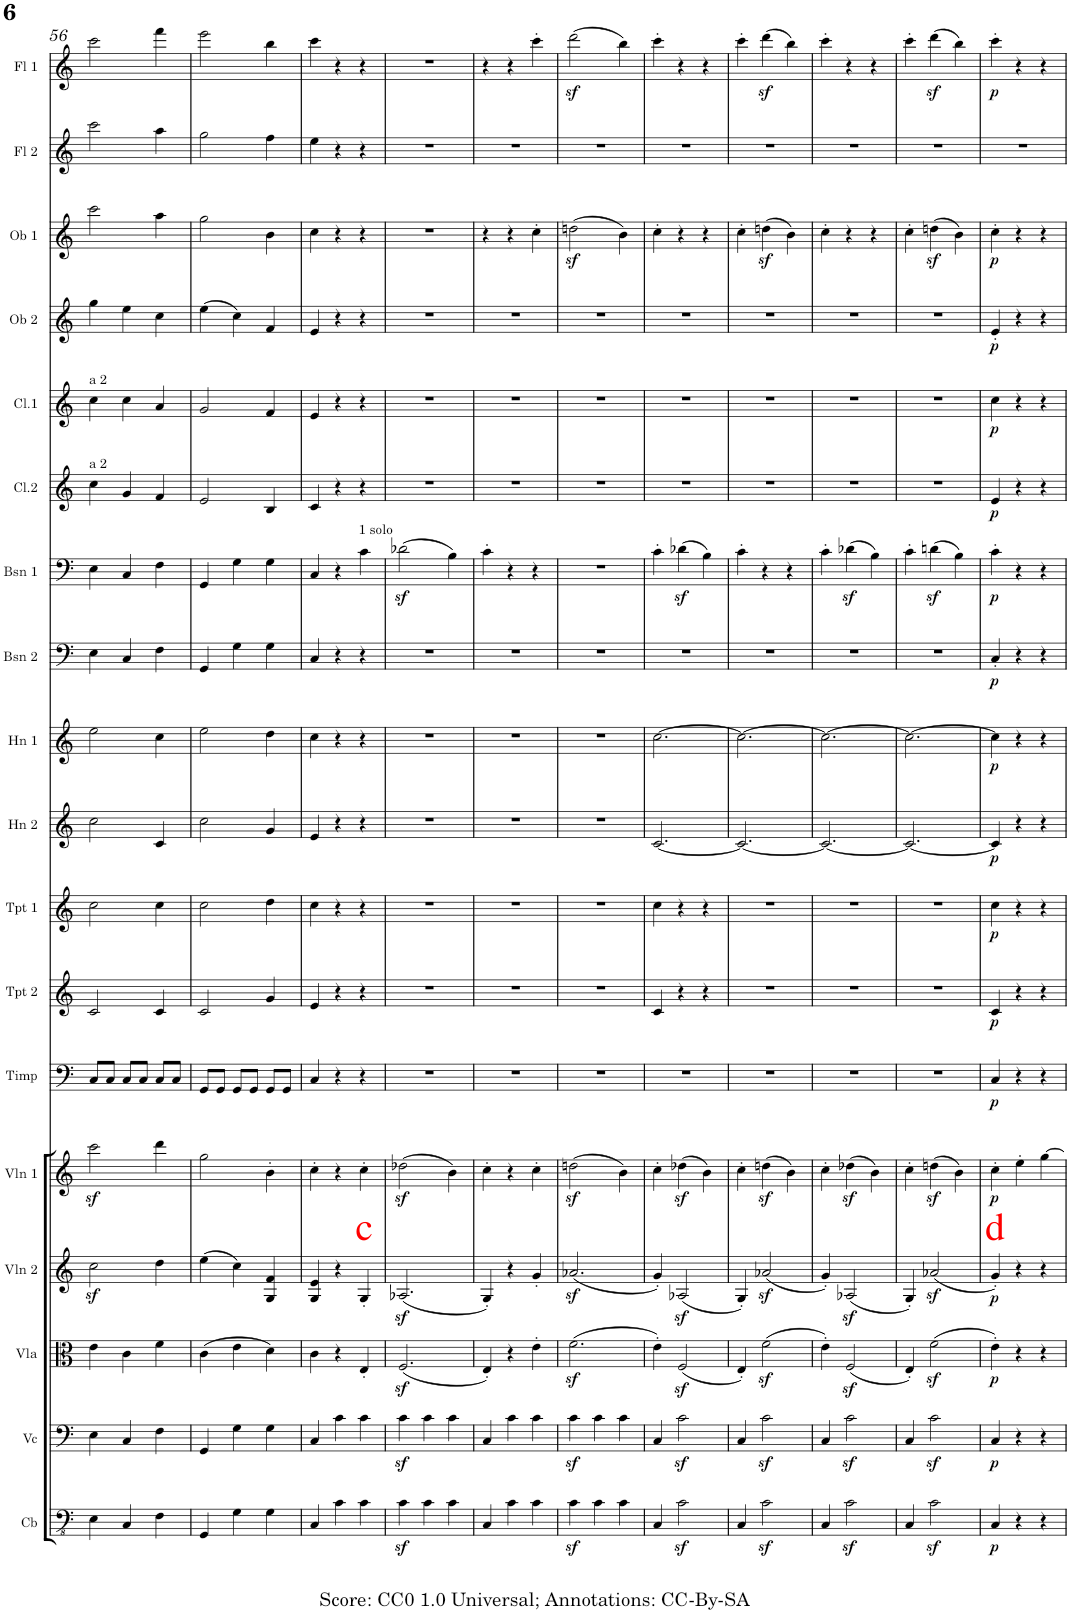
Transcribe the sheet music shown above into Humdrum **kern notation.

**kern	**dynam	**kern	**dynam	**kern	**dynam	**kern	**dynam	**kern	**text	**dynam	**kern	**dynam	**kern	**dynam	**kern	**dynam	**kern	**dynam	**kern	**dynam	**kern	**dynam	**kern	**dynam	**kern	**dynam	**kern	**dynam	**kern	**dynam	**kern	**dynam	**kern	**kern	**dynam
*part18	*part18	*part17	*part17	*part16	*part16	*part15	*part15	*part14	*part14	*part14	*part13	*part13	*part12	*part12	*part11	*part11	*part10	*part10	*part9	*part9	*part8	*part8	*part7	*part7	*part6	*part6	*part5	*part5	*part4	*part4	*part3	*part3	*part2	*part1	*part1
*staff18	*staff18	*staff17	*staff17	*staff16	*staff16	*staff15	*staff15	*staff14	*staff14	*staff14	*staff13	*staff13	*staff12	*staff12	*staff11	*staff11	*staff10	*staff10	*staff9	*staff9	*staff8	*staff8	*staff7	*staff7	*staff6	*staff6	*staff5	*staff5	*staff4	*staff4	*staff3	*staff3	*staff2	*staff1	*staff1
*I"Contrabass	*	*I"Violoncello	*	*I"Viola	*	*I"Violin 2	*	*I"Violin 1	*	*	*I"Timpani	*	*I"C Trumpet 2	*	*I"C Trumpet 1	*	*I"C Horn 2	*	*I"C Horn 1	*	*I"Bassoon 2	*	*I"Bassoon 1	*	*I"C Clarinet 2	*	*I"C Clarinet 1	*	*I"Oboe 2	*	*I"Oboe 1	*	*I"Flute 2	*I"Flute 1	*
*I'Cb	*	*I'Vc	*	*I'Vla	*	*I'Vln 2	*	*I'Vln 1	*	*	*I'Timp	*	*I'Tpt 2	*	*I'Tpt 1	*	*I'Hn 2	*	*I'Hn 1	*	*I'Bsn 2	*	*I'Bsn 1	*	*I'Cl.2	*	*I'Cl.1	*	*I'Ob 2	*	*I'Ob 1	*	*I'Fl 2	*I'Fl 1	*
!!LO:PB:g=z
*clefFv4	*	*clefF4	*	*clefC3	*	*clefG2	*	*clefG2	*	*	*clefF4	*	*clefG2	*	*clefG2	*	*clefG2	*	*clefG2	*	*clefF4	*	*clefF4	*	*clefG2	*	*clefG2	*	*clefG2	*	*clefG2	*	*clefG2	*clefG2	*
*	*	*	*	*	*	*	*	*	*	*	*	*	*	*	*	*	*Trd7c12	*	*Trd7c12	*	*	*	*	*	*Trd1c2	*	*Trd1c2	*	*	*	*	*	*	*	*
*k[]	*	*k[]	*	*k[]	*	*k[]	*	*k[]	*	*	*k[]	*	*k[]	*	*k[]	*	*k[]	*	*k[]	*	*k[]	*	*k[]	*	*k[]	*	*k[]	*	*k[]	*	*k[]	*	*k[]	*k[]	*
*M3/4	*	*M3/4	*	*M3/4	*	*M3/4	*	*M3/4	*	*	*M3/4	*	*M3/4	*	*M3/4	*	*M3/4	*	*M3/4	*	*M3/4	*	*M3/4	*	*M3/4	*	*M3/4	*	*M3/4	*	*M3/4	*	*M3/4	*M3/4	*
=56	=56	=56	=56	=56	=56	=56	=56	=56	=56	=56	=56	=56	=56	=56	=56	=56	=56	=56	=56	=56	=56	=56	=56	=56	=56	=56	=56	=56	=56	=56	=56	=56	=56	=56	=56
!	!	!	!	!	!	!	!	!	!	!	!	!	!	!	!	!	!	!	!	!	!	!	!	!	!	!	!LO:TX:a:t=a 2	!	!	!	!	!	!	!	!
!	!	!	!	!	!	!	!	!	!	!	!	!	!	!	!	!	!	!	!	!	!	!	!	!	!LO:TX:a:t=a 2	!	!	!	!	!	!	!	!	!	!
4EE\	.	4E\	.	4e\	.	2ccz<\	.	2cccz<\	.	.	8C/L	.	2c/	.	2cc\	.	2cc\	.	2ee\	.	4E\	.	4E\	.	4cc\	.	4cc\	.	4gg\	.	2ccc\	.	2ccc\	2ccc\	.
.	.	.	.	.	.	.	.	.	.	.	8C/J	.	.	.	.	.	.	.	.	.	.	.	.	.	.	.	.	.	.	.	.	.	.	.	.
4CC/	.	4C/	.	4c\	.	.	.	.	.	.	8C/L	.	.	.	.	.	.	.	.	.	4C/	.	4C/	.	4g/	.	4cc\	.	4ee\	.	.	.	.	.	.
.	.	.	.	.	.	.	.	.	.	.	8C/J	.	.	.	.	.	.	.	.	.	.	.	.	.	.	.	.	.	.	.	.	.	.	.	.
4FF\	.	4F\	.	4f\	.	4dd\	.	4ddd\	.	.	8C/L	.	4c/	.	4cc\	.	4c/	.	4cc\	.	4F\	.	4F\	.	4f/	.	4a/	.	4cc\	.	4aa\	.	4aa\	4fff\	.
.	.	.	.	.	.	.	.	.	.	.	8C/J	.	.	.	.	.	.	.	.	.	.	.	.	.	.	.	.	.	.	.	.	.	.	.	.
=57	=57	=57	=57	=57	=57	=57	=57	=57	=57	=57	=57	=57	=57	=57	=57	=57	=57	=57	=57	=57	=57	=57	=57	=57	=57	=57	=57	=57	=57	=57	=57	=57	=57	=57	=57
4GGG/	.	4GG/	.	(4c\	.	(4ee\	.	2gg\	.	.	8GG/L	.	2c/	.	2cc\	.	2cc\	.	2ee\	.	4GG/	.	4GG/	.	2e/	.	2g/	.	(4ee\	.	2gg\	.	2gg\	2eee\	.
.	.	.	.	.	.	.	.	.	.	.	8GG/J	.	.	.	.	.	.	.	.	.	.	.	.	.	.	.	.	.	.	.	.	.	.	.	.
4GG\	.	4G\	.	4e\	.	4cc\)	.	.	.	.	8GG/L	.	.	.	.	.	.	.	.	.	4G\	.	4G\	.	.	.	.	.	4cc\)	.	.	.	.	.	.
.	.	.	.	.	.	.	.	.	.	.	8GG/J	.	.	.	.	.	.	.	.	.	.	.	.	.	.	.	.	.	.	.	.	.	.	.	.
4GG\	.	4G\	.	4d\)	.	4G/ 4f/	.	4b'\	.	.	8GG/L	.	4g/	.	4dd\	.	4g/	.	4dd\	.	4G\	.	4G\	.	4B/	.	4f/	.	4f/	.	4b\	.	4ff\	4bb\	.
.	.	.	.	.	.	.	.	.	.	.	8GG/J	.	.	.	.	.	.	.	.	.	.	.	.	.	.	.	.	.	.	.	.	.	.	.	.
=58	=58	=58	=58	=58	=58	=58	=58	=58	=58	=58	=58	=58	=58	=58	=58	=58	=58	=58	=58	=58	=58	=58	=58	=58	=58	=58	=58	=58	=58	=58	=58	=58	=58	=58	=58
4CC/	.	4C/	.	4c\	.	4G/ 4e/	.	4cc'\	.	.	4C/	.	4e/	.	4cc\	.	4e/	.	4cc\	.	4C/	.	4C/	.	4c/	.	4e/	.	4e/	.	4cc\	.	4ee\	4ccc\	.
4C\	.	4c\	.	4r	.	4r	.	4r	.	.	4r	.	4r	.	4r	.	4r	.	4r	.	4r	.	4r	.	4r	.	4r	.	4r	.	4r	.	4r	4r	.
!	!	!	!	!	!	!	!	!	!	!	!	!	!	!	!	!	!	!	!	!	!	!	!LO:TX:a:t=1 solo	!	!	!	!	!	!	!	!	!	!	!	!
!	!	!	!	!	!	!	!	!	!LO:LY:b:color=#FF0000	!	!	!	!	!	!	!	!	!	!	!	!	!	!	!	!	!	!	!	!	!	!	!	!	!	!
4C\	.	4c\	.	4E'/	.	4G'/	.	4cc'\	c	.	4r	.	4r	.	4r	.	4r	.	4r	.	4r	.	4c\	.	4r	.	4r	.	4r	.	4r	.	4r	4r	.
=59	=59	=59	=59	=59	=59	=59	=59	=59	=59	=59	=59	=59	=59	=59	=59	=59	=59	=59	=59	=59	=59	=59	=59	=59	=59	=59	=59	=59	=59	=59	=59	=59	=59	=59	=59
4Cz<\	.	4cz<\	.	(2.Fz</	.	(2.A-Xz</	.	(2dd-Xz<\	.	.	2.r	.	2.r	.	2.r	.	2.r	.	2.r	.	2.r	.	(2d-Xz<\	.	2.r	.	2.r	.	2.r	.	2.r	.	2.r	2.r	.
4C\	.	4c\	.	.	.	.	.	.	.	.	.	.	.	.	.	.	.	.	.	.	.	.	.	.	.	.	.	.	.	.	.	.	.	.	.
4C\	.	4c\	.	.	.	.	.	4b\)	.	.	.	.	.	.	.	.	.	.	.	.	.	.	4B\)	.	.	.	.	.	.	.	.	.	.	.	.
=60	=60	=60	=60	=60	=60	=60	=60	=60	=60	=60	=60	=60	=60	=60	=60	=60	=60	=60	=60	=60	=60	=60	=60	=60	=60	=60	=60	=60	=60	=60	=60	=60	=60	=60	=60
4CC/	.	4C/	.	4E'/)	.	4G'/)	.	4cc'\	.	.	2.r	.	2.r	.	2.r	.	2.r	.	2.r	.	2.r	.	4c'\	.	2.r	.	2.r	.	2.r	.	4r	.	2.r	4r	.
4C\	.	4c\	.	4r	.	4r	.	4r	.	.	.	.	.	.	.	.	.	.	.	.	.	.	4r	.	.	.	.	.	.	.	4r	.	.	4r	.
4C\	.	4c\	.	4e'\	.	4g'/	.	4cc'\	.	.	.	.	.	.	.	.	.	.	.	.	.	.	4r	.	.	.	.	.	.	.	4cc'\	.	.	4ccc'\	.
=61	=61	=61	=61	=61	=61	=61	=61	=61	=61	=61	=61	=61	=61	=61	=61	=61	=61	=61	=61	=61	=61	=61	=61	=61	=61	=61	=61	=61	=61	=61	=61	=61	=61	=61	=61
4Cz<\	.	4cz<\	.	(2.fz<\	.	(2.a-Xz</	.	(2ddnz<\	.	.	2.r	.	2.r	.	2.r	.	2.r	.	2.r	.	2.r	.	2.r	.	2.r	.	2.r	.	2.r	.	(2ddnz<\	.	2.r	(2dddz<\	.
4C\	.	4c\	.	.	.	.	.	.	.	.	.	.	.	.	.	.	.	.	.	.	.	.	.	.	.	.	.	.	.	.	.	.	.	.	.
4C\	.	4c\	.	.	.	.	.	4b\)	.	.	.	.	.	.	.	.	.	.	.	.	.	.	.	.	.	.	.	.	.	.	4b\)	.	.	4bb\)	.
=62	=62	=62	=62	=62	=62	=62	=62	=62	=62	=62	=62	=62	=62	=62	=62	=62	=62	=62	=62	=62	=62	=62	=62	=62	=62	=62	=62	=62	=62	=62	=62	=62	=62	=62	=62
4CC/	.	4C/	.	4e'\)	.	4g'/)	.	4cc'\	.	.	2.r	.	4c/	.	4cc\	.	[2.c/	.	[2.cc\	.	2.r	.	4c'\	.	2.r	.	2.r	.	2.r	.	4cc'\	.	2.r	4ccc'\	.
2Cz<\	.	2cz<\	.	(2Fz</	.	(2A-Xz</	.	(4dd-Xz<\	.	.	.	.	4r	.	4r	.	.	.	.	.	.	.	(4d-Xz<\	.	.	.	.	.	.	.	4r	.	.	4r	.
.	.	.	.	.	.	.	.	4b\)	.	.	.	.	4r	.	4r	.	.	.	.	.	.	.	4B\)	.	.	.	.	.	.	.	4r	.	.	4r	.
=63	=63	=63	=63	=63	=63	=63	=63	=63	=63	=63	=63	=63	=63	=63	=63	=63	=63	=63	=63	=63	=63	=63	=63	=63	=63	=63	=63	=63	=63	=63	=63	=63	=63	=63	=63
4CC/	.	4C/	.	4E'/)	.	4G'/)	.	4cc'\	.	.	2.r	.	2.r	.	2.r	.	2.c/_	.	2.cc\_	.	2.r	.	4c'\	.	2.r	.	2.r	.	2.r	.	4cc'\	.	2.r	4ccc'\	.
2Cz<\	.	2cz<\	.	(2fz<\	.	(2a-Xz</	.	(4ddnz<\	.	.	.	.	.	.	.	.	.	.	.	.	.	.	4r	.	.	.	.	.	.	.	(4ddnz<\	.	.	(4dddz<\	.
.	.	.	.	.	.	.	.	4b\)	.	.	.	.	.	.	.	.	.	.	.	.	.	.	4r	.	.	.	.	.	.	.	4b\)	.	.	4bb\)	.
=64	=64	=64	=64	=64	=64	=64	=64	=64	=64	=64	=64	=64	=64	=64	=64	=64	=64	=64	=64	=64	=64	=64	=64	=64	=64	=64	=64	=64	=64	=64	=64	=64	=64	=64	=64
4CC/	.	4C/	.	4e'\)	.	4g'/)	.	4cc'\	.	.	2.r	.	2.r	.	2.r	.	2.c/_	.	2.cc\_	.	2.r	.	4c'\	.	2.r	.	2.r	.	2.r	.	4cc'\	.	2.r	4ccc'\	.
2Cz<\	.	2cz<\	.	(2Fz</	.	(2A-Xz</	.	(4dd-Xz<\	.	.	.	.	.	.	.	.	.	.	.	.	.	.	(4d-Xz<\	.	.	.	.	.	.	.	4r	.	.	4r	.
.	.	.	.	.	.	.	.	4b\)	.	.	.	.	.	.	.	.	.	.	.	.	.	.	4B\)	.	.	.	.	.	.	.	4r	.	.	4r	.
=65	=65	=65	=65	=65	=65	=65	=65	=65	=65	=65	=65	=65	=65	=65	=65	=65	=65	=65	=65	=65	=65	=65	=65	=65	=65	=65	=65	=65	=65	=65	=65	=65	=65	=65	=65
4CC/	.	4C/	.	4E'/)	.	4G'/)	.	4cc'\	.	.	2.r	.	2.r	.	2.r	.	2.c/_	.	2.cc\_	.	2.r	.	4c'\	.	2.r	.	2.r	.	2.r	.	4cc'\	.	2.r	4ccc'\	.
2Cz<\	.	2cz<\	.	(2fz<\	.	(2a-Xz</	.	(4ddnz<\	.	.	.	.	.	.	.	.	.	.	.	.	.	.	(4dnz<\	.	.	.	.	.	.	.	(4ddnz<\	.	.	(4dddz<\	.
.	.	.	.	.	.	.	.	4b\)	.	.	.	.	.	.	.	.	.	.	.	.	.	.	4B\)	.	.	.	.	.	.	.	4b\)	.	.	4bb\)	.
=66	=66	=66	=66	=66	=66	=66	=66	=66	=66	=66	=66	=66	=66	=66	=66	=66	=66	=66	=66	=66	=66	=66	=66	=66	=66	=66	=66	=66	=66	=66	=66	=66	=66	=66	=66
!	!LO:DY:b	!	!LO:DY:b	!	!LO:DY:b	!	!LO:DY:b	!	!LO:LY:b:color=#FF0000	!LO:DY:b	!	!LO:DY:b	!	!LO:DY:b	!	!LO:DY:b	!	!LO:DY:b	!	!LO:DY:b	!	!LO:DY:b	!	!LO:DY:b	!	!LO:DY:b	!	!LO:DY:b	!	!LO:DY:b	!	!LO:DY:b	!	!	!LO:DY:b
4CC/	p	4C/	p	4e'\)	p	4g'/)	p	4cc'\	d	p	4C/	p	4c/	p	4cc\	p	4c/]	p	4cc\]	p	4C'/	p	4c'\	p	4e/	p	4cc\	p	4e'/	p	4cc'\	p	2.r	4ccc'\	p
4r	.	4r	.	4r	.	4r	.	4ee'\	.	.	4r	.	4r	.	4r	.	4r	.	4r	.	4r	.	4r	.	4r	.	4r	.	4r	.	4r	.	.	4r	.
4r	.	4r	.	4r	.	4r	.	[4gg\	.	.	4r	.	4r	.	4r	.	4r	.	4r	.	4r	.	4r	.	4r	.	4r	.	4r	.	4r	.	.	4r	.
=	=	=	=	=	=	=	=	=	=	=	=	=	=	=	=	=	=	=	=	=	=	=	=	=	=	=	=	=	=	=	=	=	=	=	=
*-	*-	*-	*-	*-	*-	*-	*-	*-	*-	*-	*-	*-	*-	*-	*-	*-	*-	*-	*-	*-	*-	*-	*-	*-	*-	*-	*-	*-	*-	*-	*-	*-	*-	*-	*-
